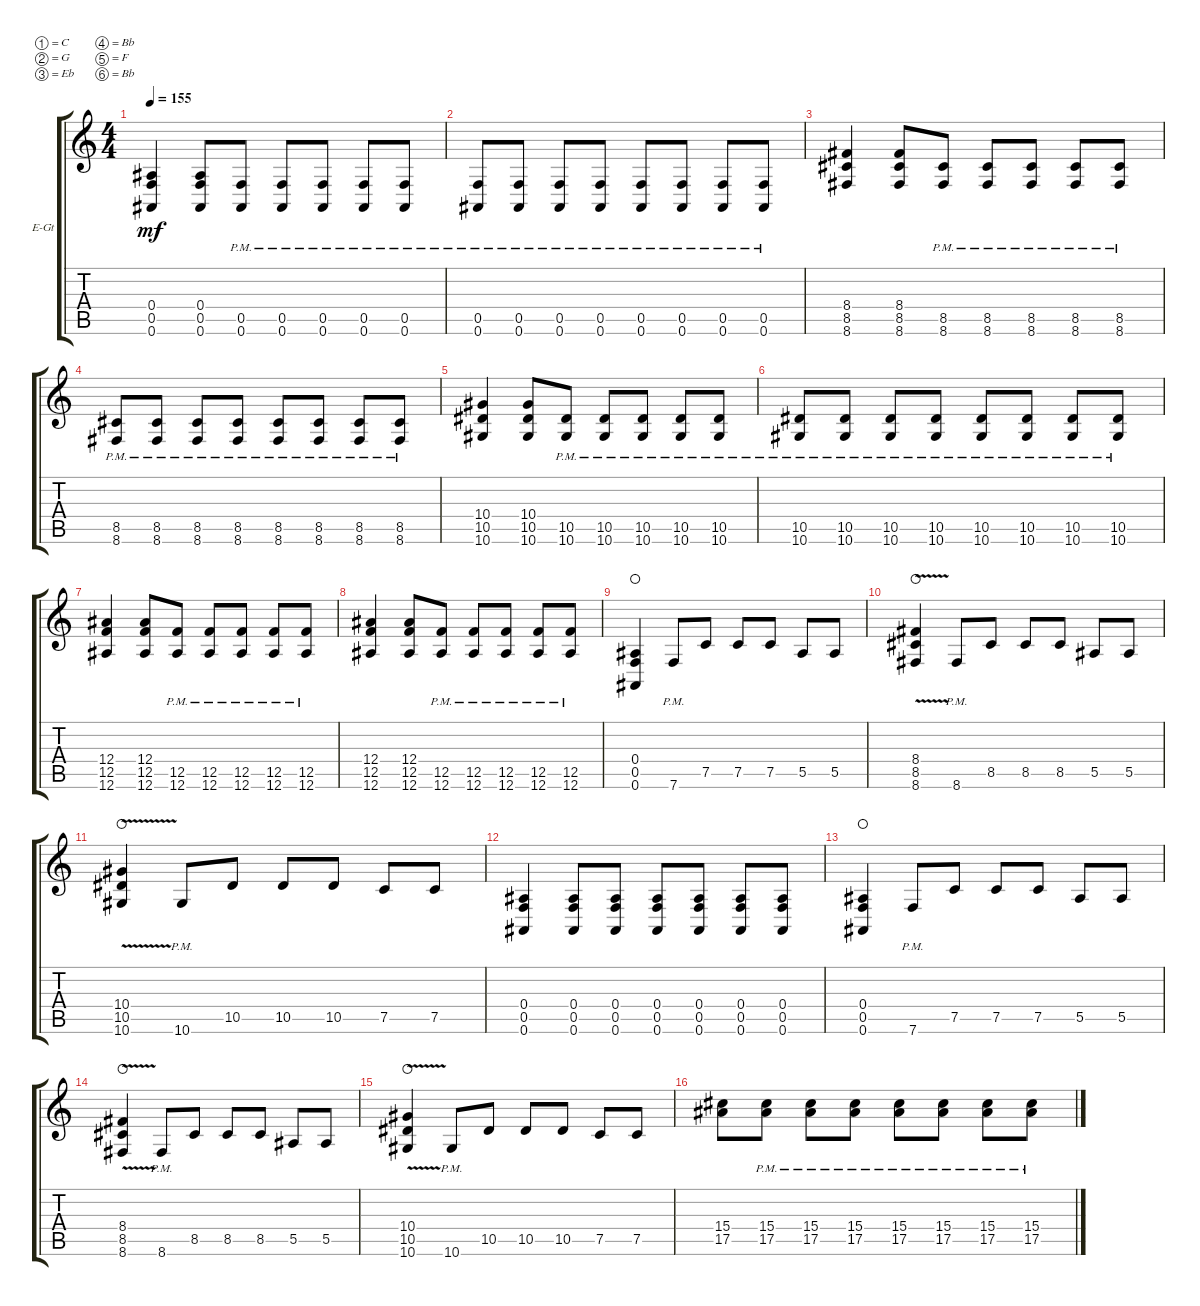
\defaultSystemsLayout 4
\bracketExtendMode groupsimilarinstruments
\firstSystemTrackNameOrientation horizontal
\otherSystemsTrackNameOrientation horizontal
\track ("Lead Guitar" "E-Gt") {instrument overdrivenguitar}
\staff {score tabs}
\tuning (C4 G3 Eb3 Bb2 F2 Bb1)
\ts (4 4)
\tempo 155
\clef g2
\ks c
(0.6 0.5 0.4).4{dy mf} (0.6 0.5 0.4).8 (0.6{pm} 0.5{pm}).8 (0.6{pm} 0.5{pm}).8 (0.6{pm} 0.5{pm}).8 (0.6{pm} 0.5{pm}).8 (0.6{pm} 0.5{pm}).8 |
(0.6{pm} 0.5{pm}).8 (0.6{pm} 0.5{pm}).8 (0.6{pm} 0.5{pm}).8 (0.6{pm} 0.5{pm}).8 (0.6{pm} 0.5{pm}).8 (0.6{pm} 0.5{pm}).8 (0.6{pm} 0.5{pm}).8 (0.6{pm} 0.5{pm}).8 |
(8.6 8.5 8.4).4 (8.6 8.5 8.4).8 (8.6{pm} 8.5{pm}).8 (8.6{pm} 8.5{pm}).8 (8.6{pm} 8.5{pm}).8 (8.6{pm} 8.5{pm}).8 (8.6{pm} 8.5{pm}).8 |
(8.6{pm} 8.5{pm}).8 (8.6{pm} 8.5{pm}).8 (8.6{pm} 8.5{pm}).8 (8.6{pm} 8.5{pm}).8 (8.6{pm} 8.5{pm}).8 (8.6{pm} 8.5{pm}).8 (8.6{pm} 8.5{pm}).8 (8.6{pm} 8.5{pm}).8 |
(10.6 10.5 10.4).4 (10.6 10.5 10.4).8 (10.6{pm} 10.5{pm}).8 (10.6{pm} 10.5{pm}).8 (10.6{pm} 10.5{pm}).8 (10.6{pm} 10.5{pm}).8 (10.6{pm} 10.5{pm}).8 |
(10.6{pm} 10.5{pm}).8 (10.6{pm} 10.5{pm}).8 (10.6{pm} 10.5{pm}).8 (10.6{pm} 10.5{pm}).8 (10.6{pm} 10.5{pm}).8 (10.6{pm} 10.5{pm}).8 (10.6{pm} 10.5{pm}).8 (10.6{pm} 10.5{pm}).8 |
(12.6 12.5 12.4).4 (12.6 12.5 12.4).8 (12.6{pm} 12.5{pm}).8 (12.6{pm} 12.5{pm}).8 (12.6{pm} 12.5{pm}).8 (12.6{pm} 12.5{pm}).8 (12.6{pm} 12.5{pm}).8 |
(12.6 12.5 12.4).4 (12.6 12.5 12.4).8 (12.6{pm} 12.5{pm}).8 (12.6{pm} 12.5{pm}).8 (12.6{pm} 12.5{pm}).8 (12.6{pm} 12.5{pm}).8 (12.6{pm} 12.5{pm}).8 |
(0.6 0.5 0.4).4{waho} 7.6{pm}.8 7.5.8 7.5.8 7.5.8 5.5.8 5.5.8 |
(8.6{v} 8.5 8.4).4{waho} 8.6{pm}.8 8.5.8 8.5.8 8.5.8 5.5.8 5.5.8 |
(10.6{v} 10.5 10.4).4{waho} 10.6{pm}.8 10.5.8 10.5.8 10.5.8 7.5.8 7.5.8 |
(0.6 0.5 0.4).4 (0.6 0.5 0.4).8 (0.6 0.5 0.4).8 (0.6 0.4 0.5).8 (0.6 0.5 0.4).8 (0.6 0.4 0.5).8 (0.6 0.5 0.4).8 |
(0.6 0.5 0.4).4{waho} 7.6{pm}.8 7.5.8 7.5.8 7.5.8 5.5.8 5.5.8 |
(8.6{v} 8.5 8.4).4{waho} 8.6{pm}.8 8.5.8 8.5.8 8.5.8 5.5.8 5.5.8 |
(10.6{v} 10.5 10.4).4{waho} 10.6{pm}.8 10.5.8 10.5.8 10.5.8 7.5.8 7.5.8 |
(17.5 15.4).8 (17.5{pm} 15.4{pm}).8 (17.5{pm} 15.4{pm}).8 (17.5{pm} 15.4{pm}).8 (17.5{pm} 15.4{pm}).8 (17.5{pm} 15.4{pm}).8 (17.5{pm} 15.4{pm}).8 (17.5{pm} 15.4{pm}).8
